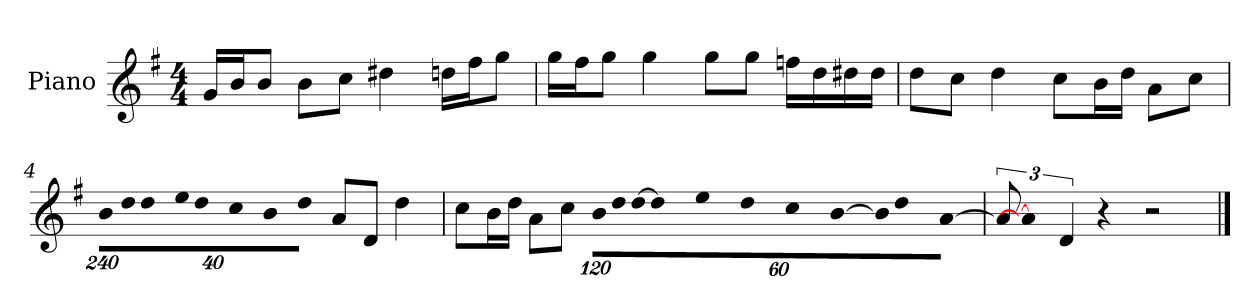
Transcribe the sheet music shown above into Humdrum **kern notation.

**kern
*part1
*staff1
*I"Piano
*I'P-no
*clefG2
*k[f#]
*M4/4
*MM90
=1
16g/LL
16b/J
8b/J
8b\L
8cc\J
4dd#X\
16ddn\LL
16ff#\J
8gg\J
=2
16gg\LL
16ff#\J
8gg\J
4gg\
8gg\L
8gg\J
16ffn\LL
16dd\
16dd#X\
16dd#\JJ
=3
8dd\L
8cc\J
4dd\
8cc\L
16b\L
16dd\JJ
8a\L
8cc\J
=4
*Xbrackettup
!LO:N:vis=16
1920%137b\LL
!LO:N:vis=32
640%23dd\K
!LO:N:vis=16
1920%137dd\
!LO:N:vis=32
640%23ee\K
!LO:N:vis=16
1920%137dd\
!LO:N:vis=16
1920%137cc\
!LO:N:vis=16
1920%137b\
!LO:N:vis=16
1920%137dd\JJ
8a/L
8d/J
4dd\
!!LO:LB:g=z
=5
8cc\L
16b\L
16dd\JJ
8a\L
8cc\J
!LO:N:vis=16
1920%107b\LL
!LO:N:vis=32
1920%53dd\L
!LO:N:vis=32
[1920%53dd\J
!LO:N:vis=16
1920%107dd\]
!LO:N:vis=16
1920%107ee\
!LO:N:vis=16
1920%107dd\
!LO:N:vis=16
1920%107cc\
!LO:N:vis=16
[1920%107b\
!LO:N:vis=32
1920%53b\K]
!LO:N:vis=16
1920%107dd\
[480%13a\JJk
=6
*brackettup
12a/]
1920a\_
6d/
4r
2r
==
*-
